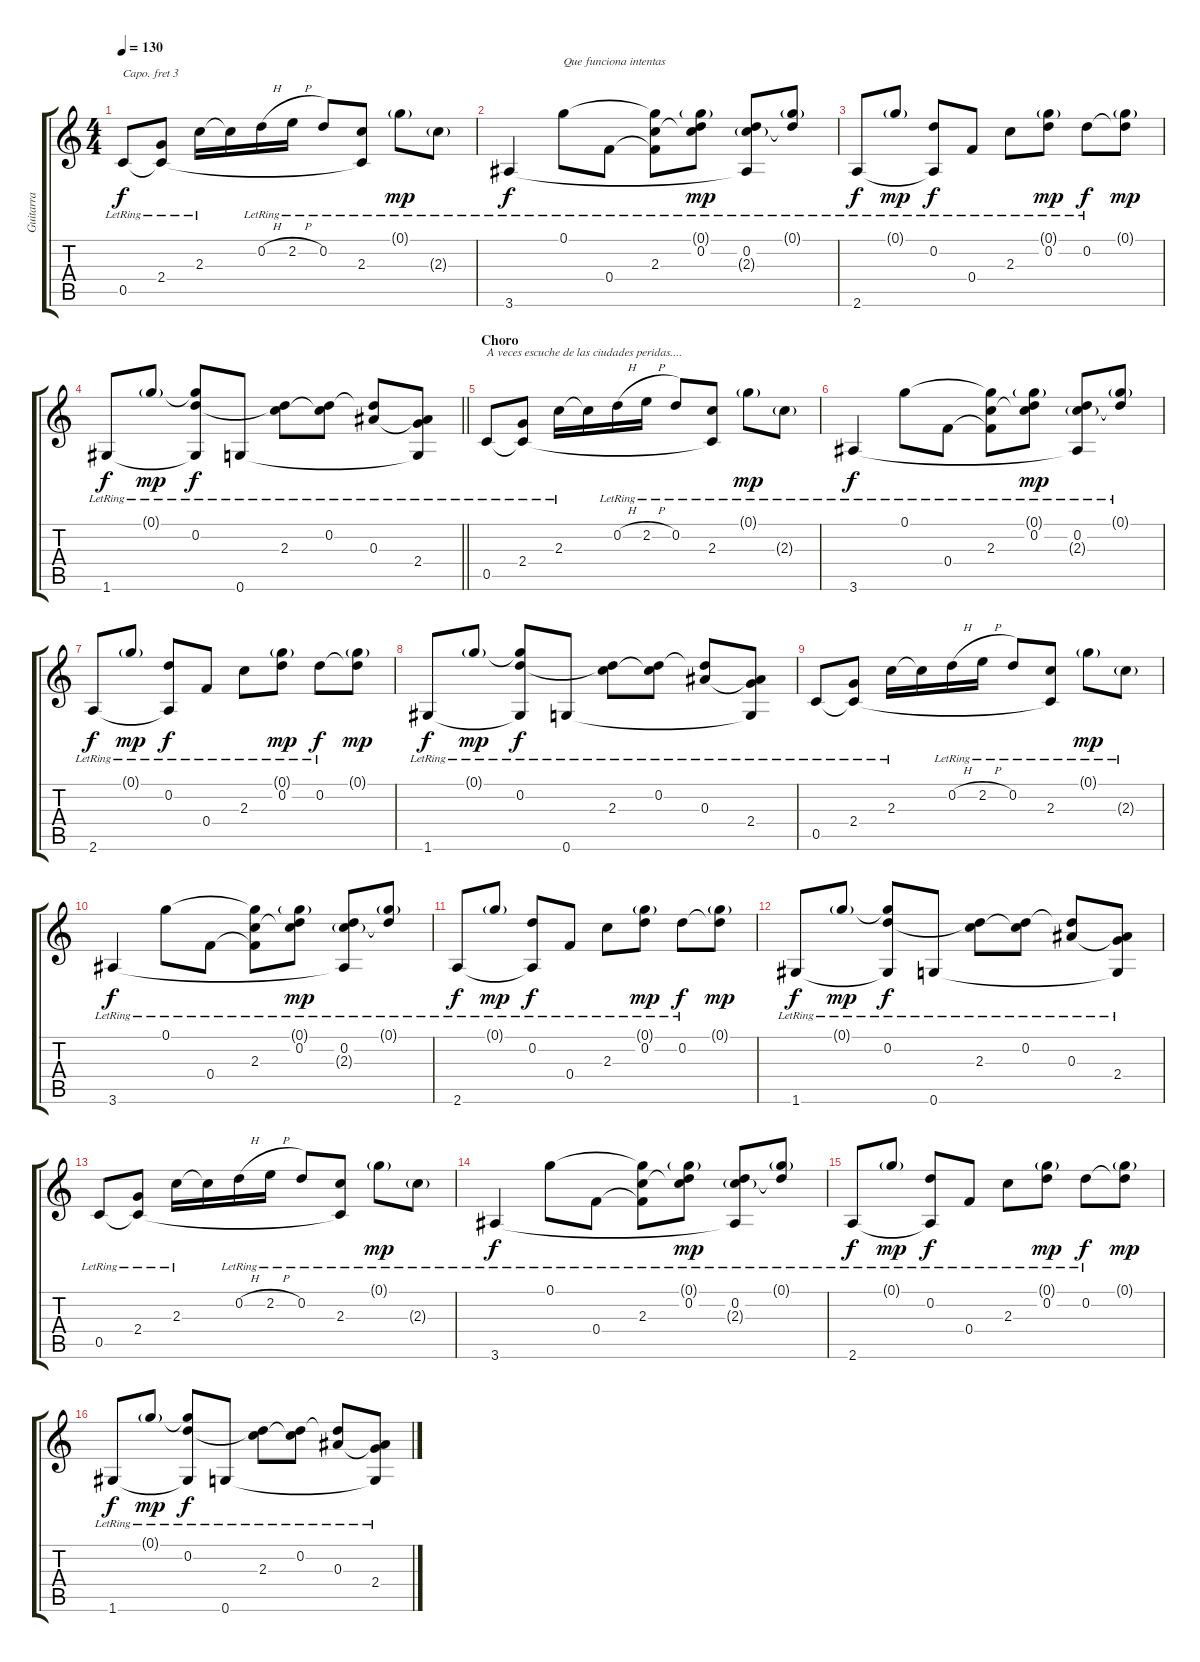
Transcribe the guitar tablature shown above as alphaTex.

\track ("Guitarra" "Guitarra") {instrument acousticguitarnylon}
\staff {score tabs}
\capo 3
\tuning (E4 B3 G3 D3 A2 E2) {hide}
\ts (4 4)
\tempo 130
\clef g2
\ks c
0.5{lr}.8{dy f} (2.4{lr} 0.5{t}).8 2.3{lr}.16 2.3{t}.16 0.2{h lr}.16 2.2{h lr}.16 0.2{lr}.8 (2.3{lr} 0.5{t}).8 0.1{g lr}.8{dy mp} 2.3{g lr}.8 |
3.6{lr}.4{dy f} 0.1{lr}.8{txt "Que funciona intentas"} 0.4{lr}.8 (0.1{t} 2.3{lr} 0.4{t}).8 (0.1{g} 0.2{lr} 2.3{t}).8{dy mp} (0.2 2.3{g lr} 3.6{t}).8 (0.1{g lr} 0.2{t}).8 |
2.6{lr}.8{dy f} 0.1{g lr}.8{dy mp} (0.2{lr} 2.6{t}).8{dy f} 0.4{lr}.8 2.3{lr}.8 (0.1{g} 0.2{lr}).8{dy mp} 0.2{lr}.8{dy f} (0.1{g} 0.2{t}).8{dy mp} |
\barLineRight lightlight
1.6{lr}.8{dy f} 0.1{g lr}.8{dy mp} (0.1{t} 0.2{lr} 1.6{t}).8{dy f} 0.6{lr}.8 (0.2{t} 2.3{lr}).8 (0.2{lr} 2.3{t}).8 (0.2{t} 0.3{lr}).8 (0.3{t} 2.4{lr} 0.6{t}).8 |
\section ("" "Choro")
0.5{lr}.8{txt "A veces escuche de las ciudades peridas...."} (2.4{lr} 0.5{t}).8 2.3{lr}.16 2.3{t}.16 0.2{h lr}.16 2.2{h lr}.16 0.2{lr}.8 (2.3{lr} 0.5{t}).8 0.1{g lr}.8{dy mp} 2.3{g lr}.8 |
3.6{lr}.4{dy f} 0.1{lr}.8 0.4{lr}.8 (0.1{t} 2.3{lr} 0.4{t}).8 (0.1{g} 0.2{lr} 2.3{t}).8{dy mp} (0.2 2.3{g lr} 3.6{t}).8 (0.1{g lr} 0.2{t}).8 |
2.6{lr}.8{dy f} 0.1{g lr}.8{dy mp} (0.2{lr} 2.6{t}).8{dy f} 0.4{lr}.8 2.3{lr}.8 (0.1{g} 0.2{lr}).8{dy mp} 0.2{lr}.8{dy f} (0.1{g} 0.2{t}).8{dy mp} |
1.6{lr}.8{dy f} 0.1{g lr}.8{dy mp} (0.1{t} 0.2{lr} 1.6{t}).8{dy f} 0.6{lr}.8 (0.2{t} 2.3{lr}).8 (0.2{lr} 2.3{t}).8 (0.2{t} 0.3{lr}).8 (0.3{t} 2.4{lr} 0.6{t}).8 |
0.5{lr}.8 (2.4{lr} 0.5{t}).8 2.3{lr}.16 2.3{t}.16 0.2{h lr}.16 2.2{h lr}.16 0.2{lr}.8 (2.3{lr} 0.5{t}).8 0.1{g lr}.8{dy mp} 2.3{g lr}.8 |
3.6{lr}.4{dy f} 0.1{lr}.8 0.4{lr}.8 (0.1{t} 2.3{lr} 0.4{t}).8 (0.1{g} 0.2{lr} 2.3{t}).8{dy mp} (0.2 2.3{g lr} 3.6{t}).8 (0.1{g lr} 0.2{t}).8 |
2.6{lr}.8{dy f} 0.1{g lr}.8{dy mp} (0.2{lr} 2.6{t}).8{dy f} 0.4{lr}.8 2.3{lr}.8 (0.1{g} 0.2{lr}).8{dy mp} 0.2{lr}.8{dy f} (0.1{g} 0.2{t}).8{dy mp} |
1.6{lr}.8{dy f} 0.1{g lr}.8{dy mp} (0.1{t} 0.2{lr} 1.6{t}).8{dy f} 0.6{lr}.8 (0.2{t} 2.3{lr}).8 (0.2{lr} 2.3{t}).8 (0.2{t} 0.3{lr}).8 (0.3{t} 2.4{lr} 0.6{t}).8 |
0.5{lr}.8 (2.4{lr} 0.5{t}).8 2.3{lr}.16 2.3{t}.16 0.2{h lr}.16 2.2{h lr}.16 0.2{lr}.8 (2.3{lr} 0.5{t}).8 0.1{g lr}.8{dy mp} 2.3{g lr}.8 |
3.6{lr}.4{dy f} 0.1{lr}.8 0.4{lr}.8 (0.1{t} 2.3{lr} 0.4{t}).8 (0.1{g} 0.2{lr} 2.3{t}).8{dy mp} (0.2 2.3{g lr} 3.6{t}).8 (0.1{g lr} 0.2{t}).8 |
2.6{lr}.8{dy f} 0.1{g lr}.8{dy mp} (0.2{lr} 2.6{t}).8{dy f} 0.4{lr}.8 2.3{lr}.8 (0.1{g} 0.2{lr}).8{dy mp} 0.2{lr}.8{dy f} (0.1{g} 0.2{t}).8{dy mp} |
1.6{lr}.8{dy f} 0.1{g lr}.8{dy mp} (0.1{t} 0.2{lr} 1.6{t}).8{dy f} 0.6{lr}.8 (0.2{t} 2.3{lr}).8 (0.2{lr} 2.3{t}).8 (0.2{t} 0.3{lr}).8 (0.3{t} 2.4{lr} 0.6{t}).8
